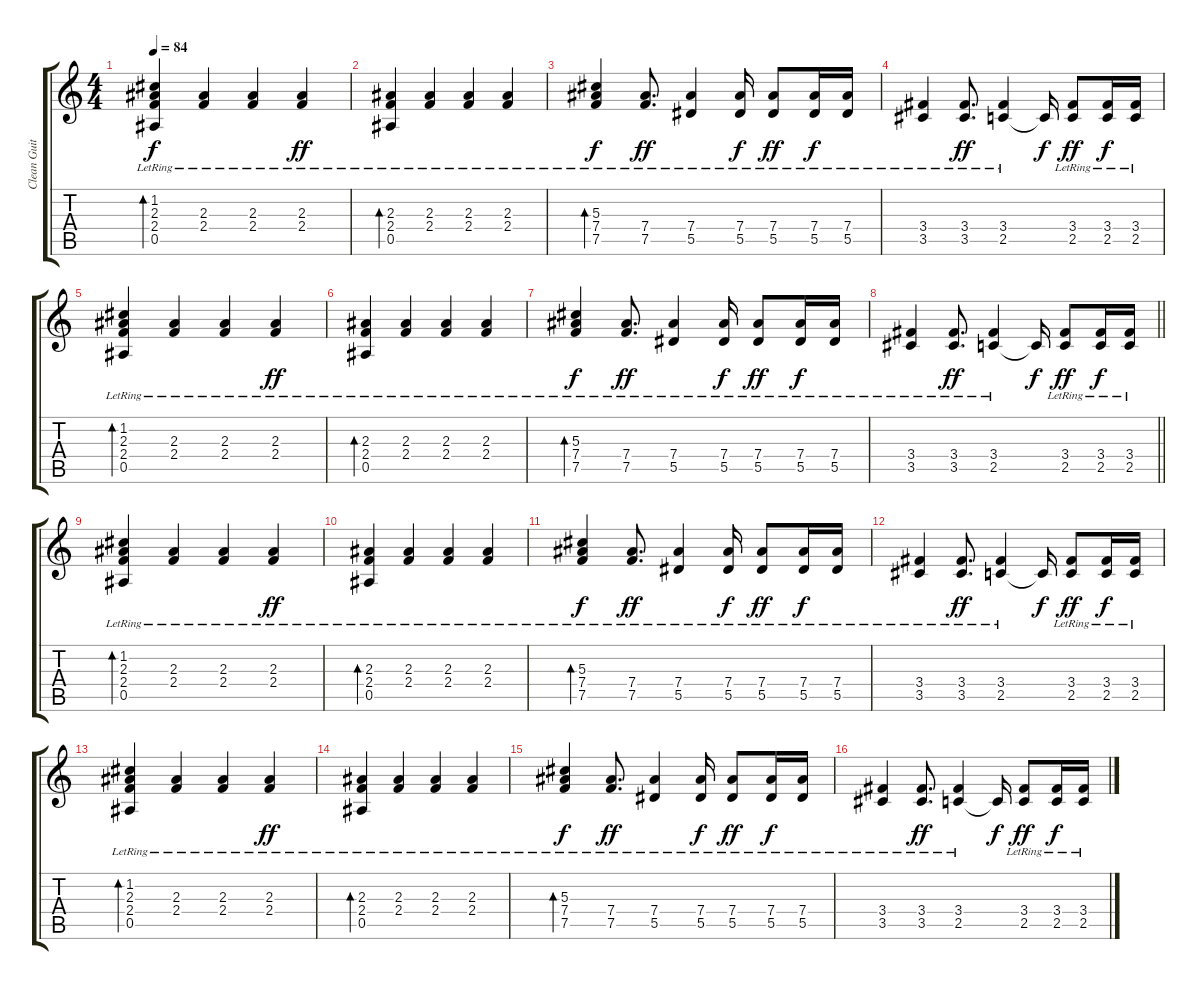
\track ("Clean Guitar" "Clean Guit") {instrument electricguitarclean}
\staff {score tabs}
\tuning (F4 C4 Ab3 Eb3 Bb2 F2) {hide}
\ts (4 4)
\tempo 84
\clef g2
\ks c
(1.2{lr} 2.3{lr} 2.4{lr} 0.5{lr}).4{bd 120 dy f} (2.3{lr} 2.4{lr}).4 (2.3{lr} 2.4{lr}).4 (2.3{lr} 2.4{lr}).4{dy ff} |
(2.3{lr} 2.4{lr} 0.5{lr}).4{bd 120} (2.3{lr} 2.4{lr}).4 (2.3{lr} 2.4{lr}).4 (2.3{lr} 2.4{lr}).4 |
(5.3 7.4 7.5{lr}).4{bd 120 dy f} (7.4 7.5{lr}).8{d dy ff} (7.4 5.5{lr}).4 (7.4{lr} 5.5{lr}).16{dy f} (7.4 5.5{lr}).8{dy ff} (7.4{lr} 5.5{lr}).16{dy f} (7.4{lr} 5.5{lr}).16 |
(3.4 3.5{lr}).4 (3.4 3.5{lr}).8{d dy ff} (3.4 2.5{lr}).4 2.5{t}.16{dy f} (3.4 2.5{lr}).8{dy ff} (3.4{lr} 2.5{lr}).16{dy f} (3.4{lr} 2.5{lr}).16 |
(1.2{lr} 2.3{lr} 2.4{lr} 0.5{lr}).4{bd 120} (2.3{lr} 2.4{lr}).4 (2.3{lr} 2.4{lr}).4 (2.3{lr} 2.4{lr}).4{dy ff} |
(2.3{lr} 2.4{lr} 0.5{lr}).4{bd 120} (2.3{lr} 2.4{lr}).4 (2.3{lr} 2.4{lr}).4 (2.3{lr} 2.4{lr}).4 |
(5.3 7.4 7.5{lr}).4{bd 120 dy f} (7.4 7.5{lr}).8{d dy ff} (7.4 5.5{lr}).4 (7.4{lr} 5.5{lr}).16{dy f} (7.4 5.5{lr}).8{dy ff} (7.4{lr} 5.5{lr}).16{dy f} (7.4{lr} 5.5{lr}).16 |
\barLineRight lightlight
(3.4 3.5{lr}).4 (3.4 3.5{lr}).8{d dy ff} (3.4 2.5{lr}).4 2.5{t}.16{dy f} (3.4 2.5{lr}).8{dy ff} (3.4{lr} 2.5{lr}).16{dy f} (3.4{lr} 2.5{lr}).16 |
(1.2{lr} 2.3{lr} 2.4{lr} 0.5{lr}).4{bd 120} (2.3{lr} 2.4{lr}).4 (2.3{lr} 2.4{lr}).4 (2.3{lr} 2.4{lr}).4{dy ff} |
(2.3{lr} 2.4{lr} 0.5{lr}).4{bd 120} (2.3{lr} 2.4{lr}).4 (2.3{lr} 2.4{lr}).4 (2.3{lr} 2.4{lr}).4 |
(5.3 7.4 7.5{lr}).4{bd 120 dy f} (7.4 7.5{lr}).8{d dy ff} (7.4 5.5{lr}).4 (7.4{lr} 5.5{lr}).16{dy f} (7.4 5.5{lr}).8{dy ff} (7.4{lr} 5.5{lr}).16{dy f} (7.4{lr} 5.5{lr}).16 |
(3.4 3.5{lr}).4 (3.4 3.5{lr}).8{d dy ff} (3.4 2.5{lr}).4 2.5{t}.16{dy f} (3.4 2.5{lr}).8{dy ff} (3.4{lr} 2.5{lr}).16{dy f} (3.4{lr} 2.5{lr}).16 |
(1.2{lr} 2.3{lr} 2.4{lr} 0.5{lr}).4{bd 120} (2.3{lr} 2.4{lr}).4 (2.3{lr} 2.4{lr}).4 (2.3{lr} 2.4{lr}).4{dy ff} |
(2.3{lr} 2.4{lr} 0.5{lr}).4{bd 120} (2.3{lr} 2.4{lr}).4 (2.3{lr} 2.4{lr}).4 (2.3{lr} 2.4{lr}).4 |
(5.3 7.4 7.5{lr}).4{bd 120 dy f} (7.4 7.5{lr}).8{d dy ff} (7.4 5.5{lr}).4 (7.4{lr} 5.5{lr}).16{dy f} (7.4 5.5{lr}).8{dy ff} (7.4{lr} 5.5{lr}).16{dy f} (7.4{lr} 5.5{lr}).16 |
(3.4 3.5{lr}).4 (3.4 3.5{lr}).8{d dy ff} (3.4 2.5{lr}).4 2.5{t}.16{dy f} (3.4 2.5{lr}).8{dy ff} (3.4{lr} 2.5{lr}).16{dy f} (3.4{lr} 2.5{lr}).16
